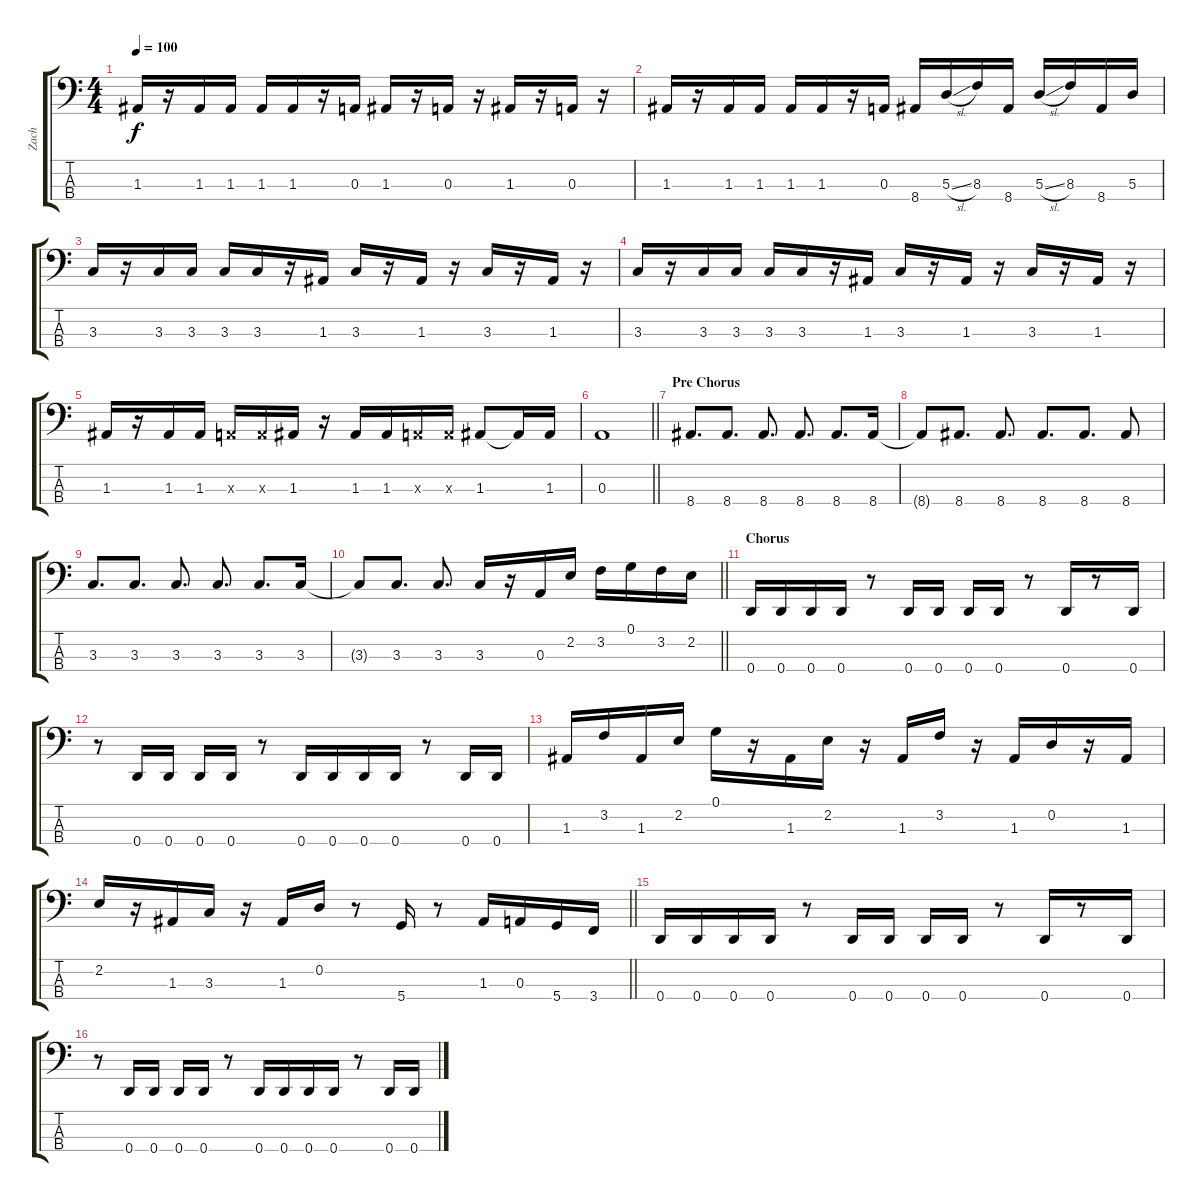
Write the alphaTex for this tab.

\track ("Zach" "Zach") {instrument electricbassfinger}
\staff {score tabs}
\tuning (G2 D2 A1 D1) {hide}
\ts (4 4)
\tempo 100
\clef f4
\ks c
1.3.16{dy f} r.16 1.3.16 1.3.16 1.3.16 1.3.16 r.16 0.3.16 1.3.16 r.16 0.3.16 r.16 1.3.16 r.16 0.3.16 r.16 |
1.3.16 r.16 1.3.16 1.3.16 1.3.16 1.3.16 r.16 0.3.16 8.4.16 5.3{sl}.16 8.3.16 8.4.16 5.3{sl}.16 8.3.16 8.4.16 5.3.16 |
3.3.16 r.16 3.3.16 3.3.16 3.3.16 3.3.16 r.16 1.3.16 3.3.16 r.16 1.3.16 r.16 3.3.16 r.16 1.3.16 r.16 |
3.3.16 r.16 3.3.16 3.3.16 3.3.16 3.3.16 r.16 1.3.16 3.3.16 r.16 1.3.16 r.16 3.3.16 r.16 1.3.16 r.16 |
1.3.16 r.16 1.3.16 1.3.16 0.3{x}.16 0.3{x}.16 1.3.16 r.16 1.3.16 1.3.16 0.3{x}.16 0.3{x}.16 1.3.8 1.3{t}.16 1.3.16 |
\barLineRight lightlight
0.3.1 |
\section ("" "Pre Chorus")
8.4.8{d} 8.4.8{d} 8.4.8{d} 8.4.8{d} 8.4.8{d} 8.4.16 |
8.4{t}.8 8.4.8{d} 8.4.8{d} 8.4.8{d} 8.4.8{d} 8.4.8 |
3.3.8{d} 3.3.8{d} 3.3.8{d} 3.3.8{d} 3.3.8{d} 3.3.16 |
\barLineRight lightlight
3.3{t}.8 3.3.8{d} 3.3.8{d} 3.3.16 r.16 0.3.16 2.2.16 3.2.16 0.1.16 3.2.16 2.2.16 |
\section ("" "Chorus")
0.4.16 0.4.16 0.4.16 0.4.16 r.8 0.4.16 0.4.16 0.4.16 0.4.16 r.8 0.4.16 r.8 0.4.16 |
r.8 0.4.16 0.4.16 0.4.16 0.4.16 r.8 0.4.16 0.4.16 0.4.16 0.4.16 r.8 0.4.16 0.4.16 |
1.3.16 3.2.16 1.3.16 2.2.16 0.1.16 r.16 1.3.16 2.2.16 r.16 1.3.16 3.2.16 r.16 1.3.16 0.2.16 r.16 1.3.16 |
\barLineRight lightlight
2.2.16 r.16 1.3.16 3.3.16 r.16 1.3.16 0.2.16 r.8 5.4.16 r.8 1.3.16 0.3.16 5.4.16 3.4.16 |
0.4.16 0.4.16 0.4.16 0.4.16 r.8 0.4.16 0.4.16 0.4.16 0.4.16 r.8 0.4.16 r.8 0.4.16 |
r.8 0.4.16 0.4.16 0.4.16 0.4.16 r.8 0.4.16 0.4.16 0.4.16 0.4.16 r.8 0.4.16 0.4.16
